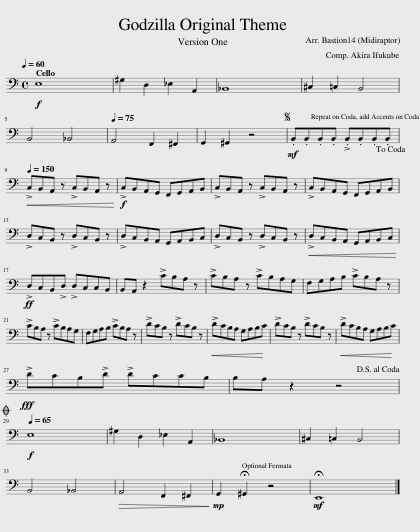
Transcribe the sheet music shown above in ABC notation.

X:1
L:1/8
Q:1/4=60
M:4/4
I:linebreak $
K:C
V:1 bass
V:1
!f! E,8 | ^G,2 D,2 _E,2 A,,2 | _B,,8 | ^C,2 =C,2 B,,4 |$ B,,4 _B,,4 | %5
[Q:1/4=75] A,,4 F,,2 ^F,,2 | G,,2 ^G,,2 z4 |S!mf! .B,,.B,,.B,,.B,, !>!.B,,.B,,.B,,.B,,!dacoda! |$[Q:1/4=150]!<(! !>!C,B,,A,, z !>!C,B,,A,, z!<)! |!f! !>!C,B,,A,,G,, F,,G,,A,,B,, | %10
 !>!C,B,,A,, z !>!C,B,,A,, z | !>!C,B,,A,,G,, F,,G,,A,,B,, |$ !>!D,C,B,, z !>!D,C,B,, z | !>!D,C,B,,A,, G,,A,,B,,C, | !>!D,C,B,, z !>!D,C,B,, z | %15
!<(! !>!D,C,B,,A,, G,,A,,B,,C,!<)! |$!ff! !>!D,C,B,,!>!D, !>!D,C,C,B,, | B,,A,, z2 !>!CB,A, z | !>!CB,A, z !>!CB,A,G, | F,G,A,B, !>!CB,A, z |$ %20
 !>!CB,A, z !>!CB,A,G, | F,G,A,B, !>!CB,A, z | !>!DCB, z !>!DCB, z |!<(! !>!DCB,A, G,A,B,C!<)! | !>!DCB, z !>!DCB, z | %25
!<(! !>!DCB,A, G,A,B,C!<)! |$!fff! !>!DCB,!>!D !>!DCCB, | B,A, z2 z4!D.S.! |$O[Q:1/4=65]!f! E,8 | ^G,2 D,2 _E,2 A,,2 | %30
 _B,,8 | ^C,2 =C,2 B,,4 |$ B,,4 _B,,4 |!>(! A,,4 F,,2 ^F,,2!>)! |!mp! G,,2 !fermata!^G,,2 z4 | %35
!mf! !fermata!E,,8 |] %36
